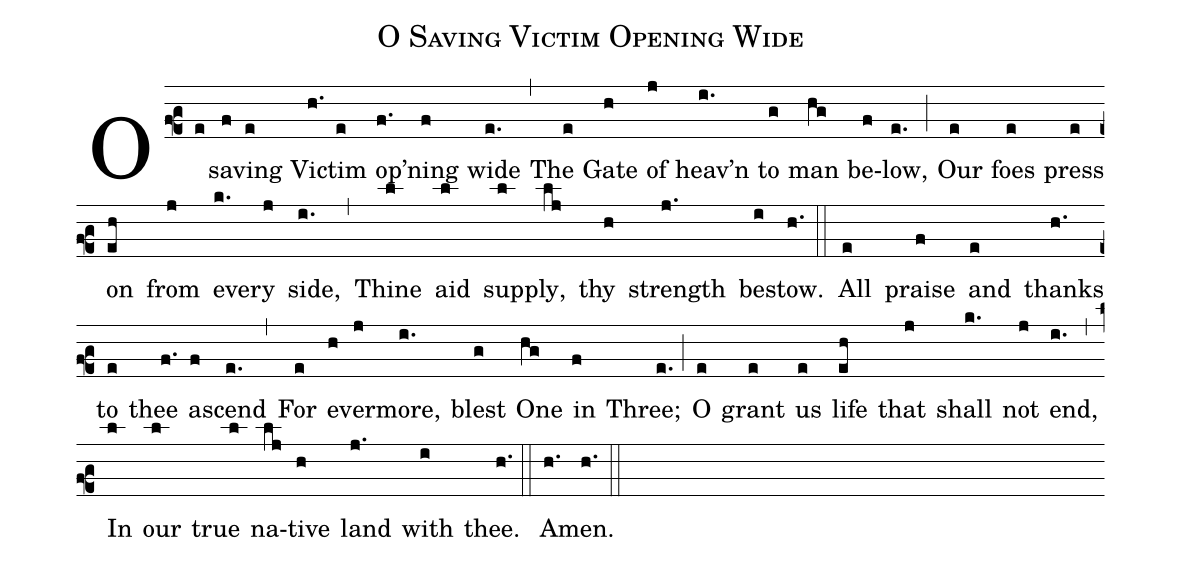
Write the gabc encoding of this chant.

name:O Saving Victim Opening Wide;
%%
(f2)O(e) sav(f)ing(e) Vic(h.)tim(e) op'(f.)ning(f) wide(e.) (,) The(e) Gate(h) of(j) heav'n(i.) to(g) man(hg) be(f)low,(e.) (;)
Our(e) foes(e) press(e) on(eh) from(j) eve(k.)ry(j) side,(i.) (,) Thine(l) aid(l) sup(l)ply,(lj) thy(h) strength(j.) be(i)stow.(h.) (::)
All(e) praise(f) and(e) thanks(h.) to(e) thee(f.) as(f)cend(e.) (,) For(e) ev(h)er(j)more,(i.) blest(g) One(hg) in(f) Three;(e.) (;)
O(e) grant(e) us(e) life(eh) that(j) shall(k.) not(j) end,(i.) (,) In(l) our(l) true(l) na(lj)tive(h) land(j.) with(i) thee.(h.) (::) A(h.)men.(h.) (::)
